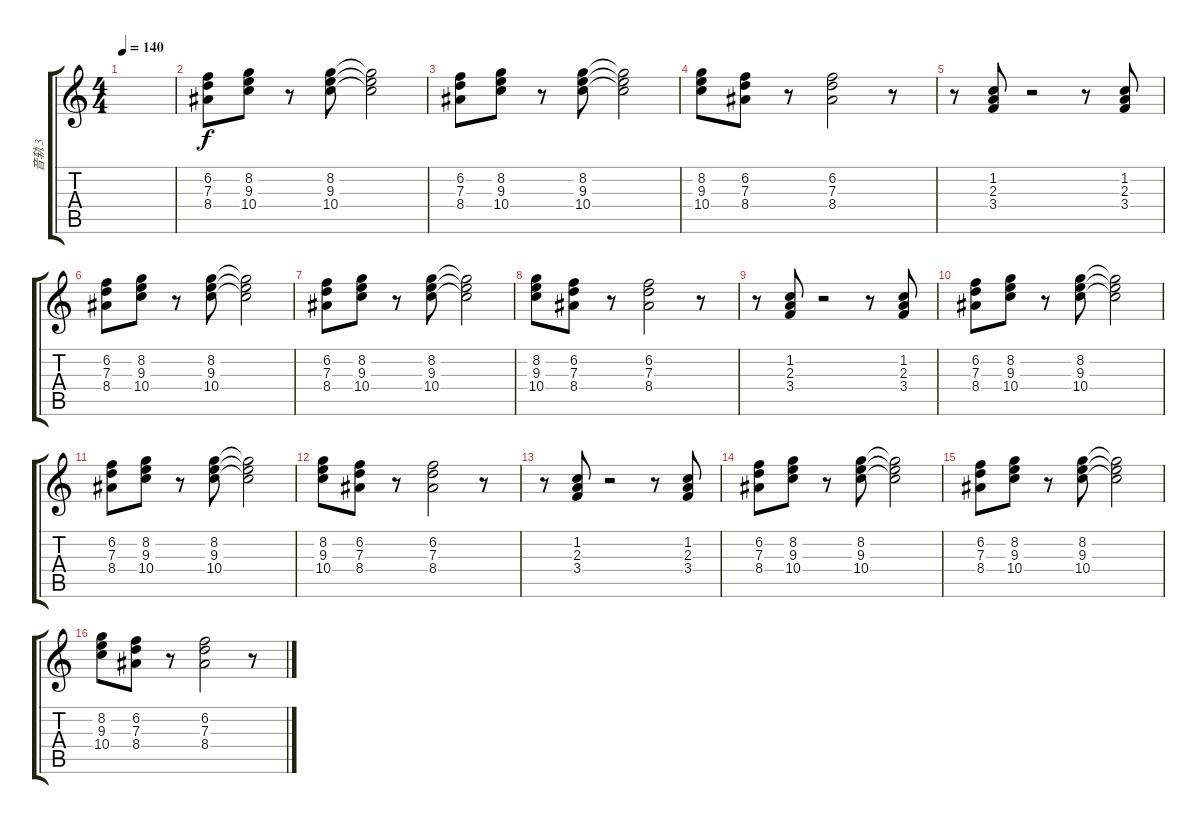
\track ("音轨 3" "音轨 3") {instrument overdrivenguitar}
\staff {score tabs}
\tuning (E4 B3 G3 D3 A2 E2) {hide}
\ts (4 4)
\tempo 140
\clef g2
\ks c
|
(6.2 7.3 8.4).8 (8.2 9.3 10.4).8 r.8 (8.2 9.3 10.4).8 (8.2{t} 9.3{t} 10.4{t}).2 |
(6.2 7.3 8.4).8 (8.2 9.3 10.4).8 r.8 (8.2 9.3 10.4).8 (8.2{t} 9.3{t} 10.4{t}).2 |
(8.2 9.3 10.4).8 (6.2 7.3 8.4).8 r.8 (6.2 7.3 8.4).2 r.8 |
r.8 (1.2 2.3 3.4).8 r.2 r.8 (1.2 2.3 3.4).8 |
(6.2 7.3 8.4).8 (8.2 9.3 10.4).8 r.8 (8.2 9.3 10.4).8 (8.2{t} 9.3{t} 10.4{t}).2 |
(6.2 7.3 8.4).8 (8.2 9.3 10.4).8 r.8 (8.2 9.3 10.4).8 (8.2{t} 9.3{t} 10.4{t}).2 |
(8.2 9.3 10.4).8 (6.2 7.3 8.4).8 r.8 (6.2 7.3 8.4).2 r.8 |
r.8 (1.2 2.3 3.4).8 r.2 r.8 (1.2 2.3 3.4).8 |
(6.2 7.3 8.4).8 (8.2 9.3 10.4).8 r.8 (8.2 9.3 10.4).8 (8.2{t} 9.3{t} 10.4{t}).2 |
(6.2 7.3 8.4).8 (8.2 9.3 10.4).8 r.8 (8.2 9.3 10.4).8 (8.2{t} 9.3{t} 10.4{t}).2 |
(8.2 9.3 10.4).8 (6.2 7.3 8.4).8 r.8 (6.2 7.3 8.4).2 r.8 |
r.8 (1.2 2.3 3.4).8 r.2 r.8 (1.2 2.3 3.4).8 |
(6.2 7.3 8.4).8 (8.2 9.3 10.4).8 r.8 (8.2 9.3 10.4).8 (8.2{t} 9.3{t} 10.4{t}).2 |
(6.2 7.3 8.4).8 (8.2 9.3 10.4).8 r.8 (8.2 9.3 10.4).8 (8.2{t} 9.3{t} 10.4{t}).2 |
(8.2 9.3 10.4).8 (6.2 7.3 8.4).8 r.8 (6.2 7.3 8.4).2 r.8
